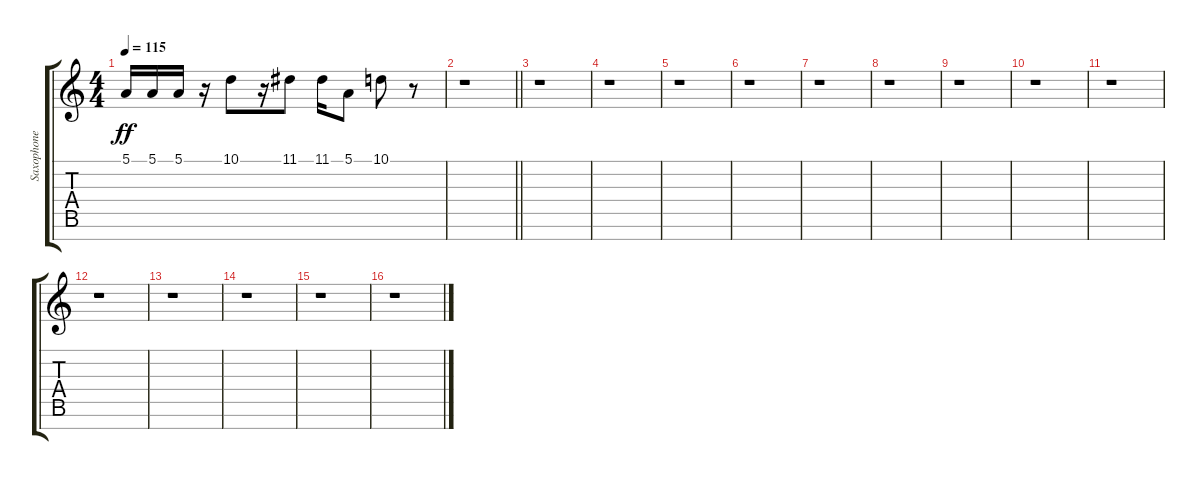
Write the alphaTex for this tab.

\track ("Saxophone : Sopranino in F" "Saxophone ") {instrument sopranosax}
\staff {score tabs}
\tuning (E4 B3 G3 D3 A2 E2 B1) {hide}
\ts (4 4)
\tempo 115
\clef g2
\ks c
5.1.16{dy ff} 5.1.16 5.1.16 r.16 10.1.8 r.16 11.1.8 11.1.16 5.1.8 10.1.8 r.8 |
\barLineRight lightlight
r.1 |
r.1 |
r.1 |
r.1 |
r.1 |
r.1 |
r.1 |
r.1 |
r.1 |
r.1 |
r.1 |
r.1 |
r.1 |
r.1 |
r.1
